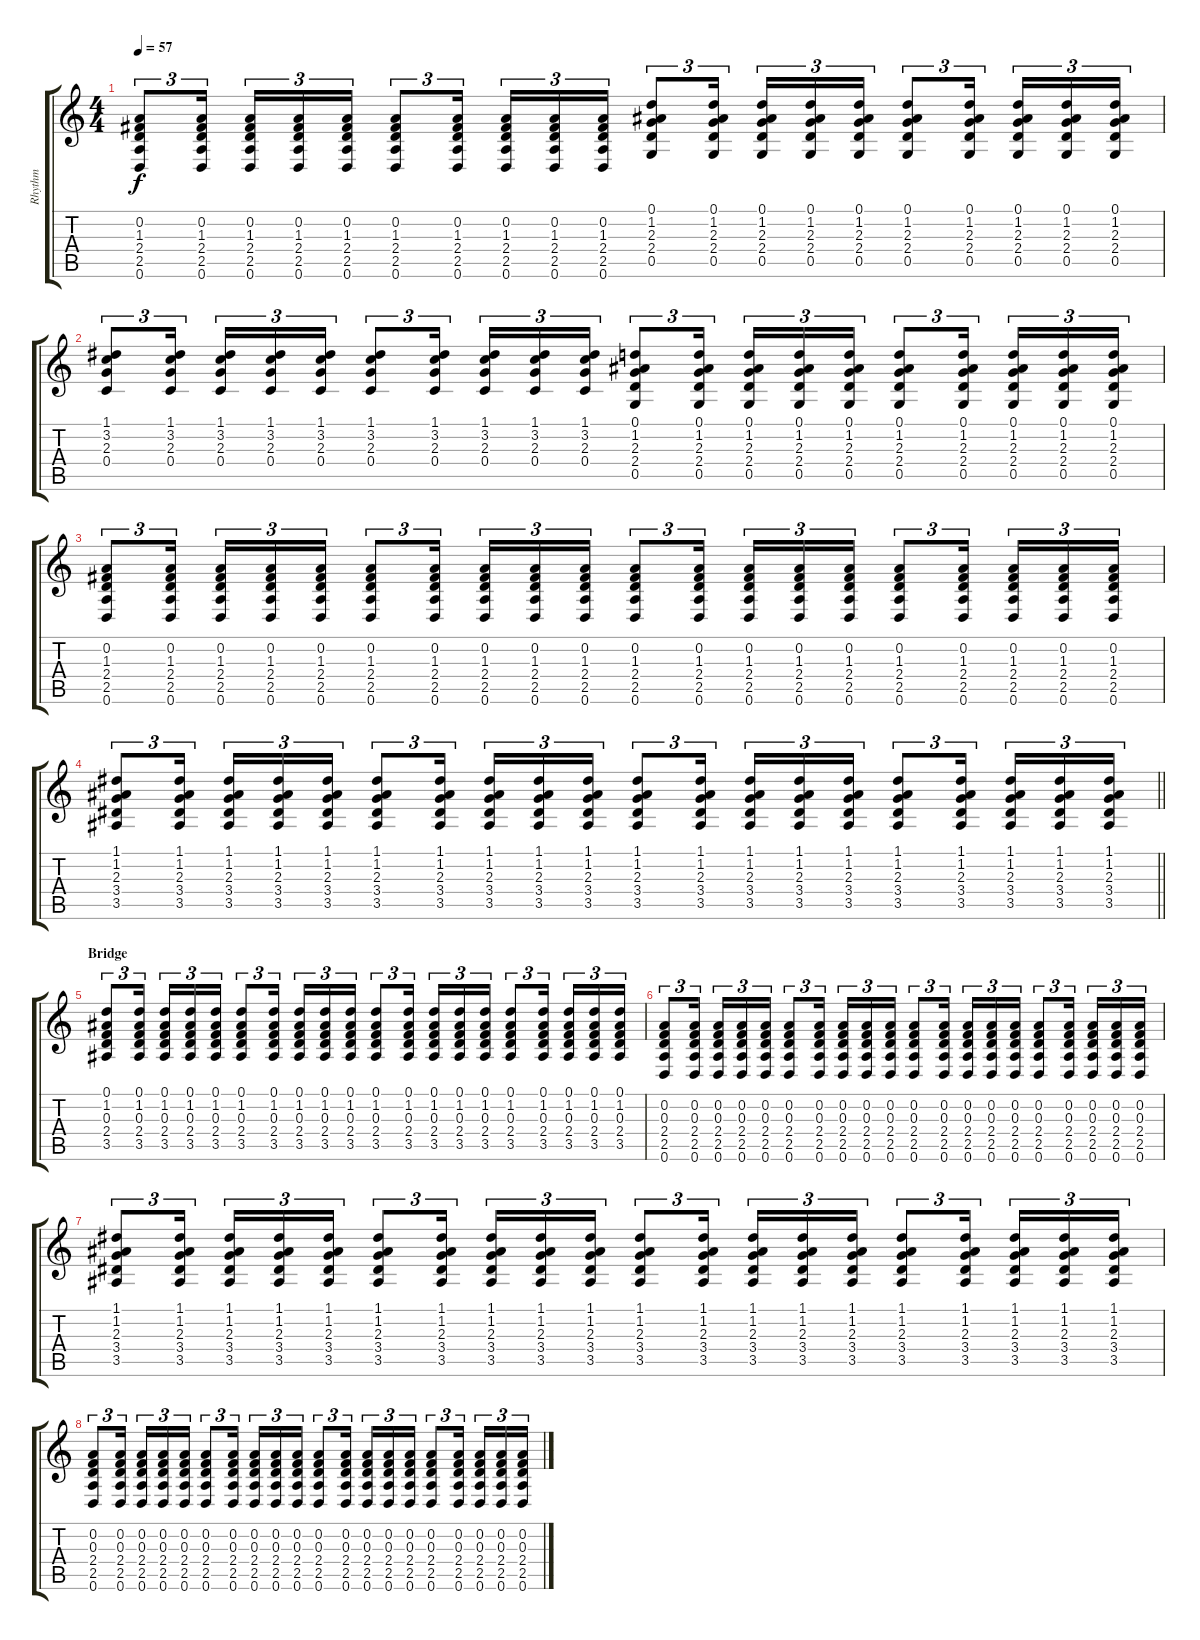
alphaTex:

\track ("Rhythm" "Rhythm") {instrument acousticguitarnylon}
\staff {score tabs}
\tuning (D4 A3 F3 C3 G2 D2) {hide}
\ts (4 4)
\tempo 57
\clef g2
\ks c
(0.2 1.3 2.4 2.5 0.6).8{tu (3 2) dy f} (0.2 1.3 2.4 2.5 0.6).16{tu (3 2) beam splitsecondary} (0.2 1.3 2.4 2.5 0.6).16{tu (3 2)} (0.2 1.3 2.4 2.5 0.6).16{tu (3 2)} (0.2 1.3 2.4 2.5 0.6).16{tu (3 2)} (0.2 1.3 2.4 2.5 0.6).8{tu (3 2)} (0.2 1.3 2.4 2.5 0.6).16{tu (3 2) beam splitsecondary} (0.2 1.3 2.4 2.5 0.6).16{tu (3 2)} (0.2 1.3 2.4 2.5 0.6).16{tu (3 2)} (0.2 1.3 2.4 2.5 0.6).16{tu (3 2)} (0.1 1.2 2.3 2.4 0.5).8{tu (3 2)} (0.1 1.2 2.3 2.4 0.5).16{tu (3 2) beam splitsecondary} (0.1 1.2 2.3 2.4 0.5).16{tu (3 2)} (0.1 1.2 2.3 2.4 0.5).16{tu (3 2)} (0.1 1.2 2.3 2.4 0.5).16{tu (3 2)} (0.1 1.2 2.3 2.4 0.5).8{tu (3 2)} (0.1 1.2 2.3 2.4 0.5).16{tu (3 2) beam splitsecondary} (0.1 1.2 2.3 2.4 0.5).16{tu (3 2)} (0.1 1.2 2.3 2.4 0.5).16{tu (3 2)} (0.1 1.2 2.3 2.4 0.5).16{tu (3 2)} |
(1.1 3.2 2.3 0.4).8{tu (3 2)} (1.1 3.2 2.3 0.4).16{tu (3 2) beam splitsecondary} (1.1 3.2 2.3 0.4).16{tu (3 2)} (1.1 3.2 2.3 0.4).16{tu (3 2)} (1.1 3.2 2.3 0.4).16{tu (3 2)} (1.1 3.2 2.3 0.4).8{tu (3 2)} (1.1 3.2 2.3 0.4).16{tu (3 2) beam splitsecondary} (1.1 3.2 2.3 0.4).16{tu (3 2)} (1.1 3.2 2.3 0.4).16{tu (3 2)} (1.1 3.2 2.3 0.4).16{tu (3 2)} (0.1 1.2 2.3 2.4 0.5).8{tu (3 2)} (0.1 1.2 2.3 2.4 0.5).16{tu (3 2) beam splitsecondary} (0.1 1.2 2.3 2.4 0.5).16{tu (3 2)} (0.1 1.2 2.3 2.4 0.5).16{tu (3 2)} (0.1 1.2 2.3 2.4 0.5).16{tu (3 2)} (0.1 1.2 2.3 2.4 0.5).8{tu (3 2)} (0.1 1.2 2.3 2.4 0.5).16{tu (3 2) beam splitsecondary} (0.1 1.2 2.3 2.4 0.5).16{tu (3 2)} (0.1 1.2 2.3 2.4 0.5).16{tu (3 2)} (0.1 1.2 2.3 2.4 0.5).16{tu (3 2)} |
(0.2 1.3 2.4 2.5 0.6).8{tu (3 2)} (0.2 1.3 2.4 2.5 0.6).16{tu (3 2) beam splitsecondary} (0.2 1.3 2.4 2.5 0.6).16{tu (3 2)} (0.2 1.3 2.4 2.5 0.6).16{tu (3 2)} (0.2 1.3 2.4 2.5 0.6).16{tu (3 2)} (0.2 1.3 2.4 2.5 0.6).8{tu (3 2)} (0.2 1.3 2.4 2.5 0.6).16{tu (3 2) beam splitsecondary} (0.2 1.3 2.4 2.5 0.6).16{tu (3 2)} (0.2 1.3 2.4 2.5 0.6).16{tu (3 2)} (0.2 1.3 2.4 2.5 0.6).16{tu (3 2)} (0.2 1.3 2.4 2.5 0.6).8{tu (3 2)} (0.2 1.3 2.4 2.5 0.6).16{tu (3 2) beam splitsecondary} (0.2 1.3 2.4 2.5 0.6).16{tu (3 2)} (0.2 1.3 2.4 2.5 0.6).16{tu (3 2)} (0.2 1.3 2.4 2.5 0.6).16{tu (3 2)} (0.2 1.3 2.4 2.5 0.6).8{tu (3 2)} (0.2 1.3 2.4 2.5 0.6).16{tu (3 2) beam splitsecondary} (0.2 1.3 2.4 2.5 0.6).16{tu (3 2)} (0.2 1.3 2.4 2.5 0.6).16{tu (3 2)} (0.2 1.3 2.4 2.5 0.6).16{tu (3 2)} |
\barLineRight lightlight
(1.1 1.2 2.3 3.4 3.5).8{tu (3 2)} (1.1 1.2 2.3 3.4 3.5).16{tu (3 2) beam splitsecondary} (1.1 1.2 2.3 3.4 3.5).16{tu (3 2)} (1.1 1.2 2.3 3.4 3.5).16{tu (3 2)} (1.1 1.2 2.3 3.4 3.5).16{tu (3 2)} (1.1 1.2 2.3 3.4 3.5).8{tu (3 2)} (1.1 1.2 2.3 3.4 3.5).16{tu (3 2) beam splitsecondary} (1.1 1.2 2.3 3.4 3.5).16{tu (3 2)} (1.1 1.2 2.3 3.4 3.5).16{tu (3 2)} (1.1 1.2 2.3 3.4 3.5).16{tu (3 2)} (1.1 1.2 2.3 3.4 3.5).8{tu (3 2)} (1.1 1.2 2.3 3.4 3.5).16{tu (3 2) beam splitsecondary} (1.1 1.2 2.3 3.4 3.5).16{tu (3 2)} (1.1 1.2 2.3 3.4 3.5).16{tu (3 2)} (1.1 1.2 2.3 3.4 3.5).16{tu (3 2)} (1.1 1.2 2.3 3.4 3.5).8{tu (3 2)} (1.1 1.2 2.3 3.4 3.5).16{tu (3 2) beam splitsecondary} (1.1 1.2 2.3 3.4 3.5).16{tu (3 2)} (1.1 1.2 2.3 3.4 3.5).16{tu (3 2)} (1.1 1.2 2.3 3.4 3.5).16{tu (3 2)} |
\section ("" "Bridge")
(0.1 1.2 0.3 2.4 3.5).8{tu (3 2)} (0.1 1.2 0.3 2.4 3.5).16{tu (3 2) beam splitsecondary} (0.1 1.2 0.3 2.4 3.5).16{tu (3 2)} (0.1 1.2 0.3 2.4 3.5).16{tu (3 2)} (0.1 1.2 0.3 2.4 3.5).16{tu (3 2)} (0.1 1.2 0.3 2.4 3.5).8{tu (3 2)} (0.1 1.2 0.3 2.4 3.5).16{tu (3 2) beam splitsecondary} (0.1 1.2 0.3 2.4 3.5).16{tu (3 2)} (0.1 1.2 0.3 2.4 3.5).16{tu (3 2)} (0.1 1.2 0.3 2.4 3.5).16{tu (3 2)} (0.1 1.2 0.3 2.4 3.5).8{tu (3 2)} (0.1 1.2 0.3 2.4 3.5).16{tu (3 2) beam splitsecondary} (0.1 1.2 0.3 2.4 3.5).16{tu (3 2)} (0.1 1.2 0.3 2.4 3.5).16{tu (3 2)} (0.1 1.2 0.3 2.4 3.5).16{tu (3 2)} (0.1 1.2 0.3 2.4 3.5).8{tu (3 2)} (0.1 1.2 0.3 2.4 3.5).16{tu (3 2) beam splitsecondary} (0.1 1.2 0.3 2.4 3.5).16{tu (3 2)} (0.1 1.2 0.3 2.4 3.5).16{tu (3 2)} (0.1 1.2 0.3 2.4 3.5).16{tu (3 2)} |
(0.2 0.3 2.4 2.5 0.6).8{tu (3 2)} (0.2 0.3 2.4 2.5 0.6).16{tu (3 2) beam splitsecondary} (0.2 0.3 2.4 2.5 0.6).16{tu (3 2)} (0.2 0.3 2.4 2.5 0.6).16{tu (3 2)} (0.2 0.3 2.4 2.5 0.6).16{tu (3 2)} (0.2 0.3 2.4 2.5 0.6).8{tu (3 2)} (0.2 0.3 2.4 2.5 0.6).16{tu (3 2) beam splitsecondary} (0.2 0.3 2.4 2.5 0.6).16{tu (3 2)} (0.2 0.3 2.4 2.5 0.6).16{tu (3 2)} (0.2 0.3 2.4 2.5 0.6).16{tu (3 2)} (0.2 0.3 2.4 2.5 0.6).8{tu (3 2)} (0.2 0.3 2.4 2.5 0.6).16{tu (3 2) beam splitsecondary} (0.2 0.3 2.4 2.5 0.6).16{tu (3 2)} (0.2 0.3 2.4 2.5 0.6).16{tu (3 2)} (0.2 0.3 2.4 2.5 0.6).16{tu (3 2)} (0.2 0.3 2.4 2.5 0.6).8{tu (3 2)} (0.2 0.3 2.4 2.5 0.6).16{tu (3 2) beam splitsecondary} (0.2 0.3 2.4 2.5 0.6).16{tu (3 2)} (0.2 0.3 2.4 2.5 0.6).16{tu (3 2)} (0.2 0.3 2.4 2.5 0.6).16{tu (3 2)} |
(1.1 1.2 2.3 3.4 3.5).8{tu (3 2)} (1.1 1.2 2.3 3.4 3.5).16{tu (3 2) beam splitsecondary} (1.1 1.2 2.3 3.4 3.5).16{tu (3 2)} (1.1 1.2 2.3 3.4 3.5).16{tu (3 2)} (1.1 1.2 2.3 3.4 3.5).16{tu (3 2)} (1.1 1.2 2.3 3.4 3.5).8{tu (3 2)} (1.1 1.2 2.3 3.4 3.5).16{tu (3 2) beam splitsecondary} (1.1 1.2 2.3 3.4 3.5).16{tu (3 2)} (1.1 1.2 2.3 3.4 3.5).16{tu (3 2)} (1.1 1.2 2.3 3.4 3.5).16{tu (3 2)} (1.1 1.2 2.3 3.4 3.5).8{tu (3 2)} (1.1 1.2 2.3 3.4 3.5).16{tu (3 2) beam splitsecondary} (1.1 1.2 2.3 3.4 3.5).16{tu (3 2)} (1.1 1.2 2.3 3.4 3.5).16{tu (3 2)} (1.1 1.2 2.3 3.4 3.5).16{tu (3 2)} (1.1 1.2 2.3 3.4 3.5).8{tu (3 2)} (1.1 1.2 2.3 3.4 3.5).16{tu (3 2) beam splitsecondary} (1.1 1.2 2.3 3.4 3.5).16{tu (3 2)} (1.1 1.2 2.3 3.4 3.5).16{tu (3 2)} (1.1 1.2 2.3 3.4 3.5).16{tu (3 2)} |
(0.2 0.3 2.4 2.5 0.6).8{tu (3 2)} (0.2 0.3 2.4 2.5 0.6).16{tu (3 2) beam splitsecondary} (0.2 0.3 2.4 2.5 0.6).16{tu (3 2)} (0.2 0.3 2.4 2.5 0.6).16{tu (3 2)} (0.2 0.3 2.4 2.5 0.6).16{tu (3 2)} (0.2 0.3 2.4 2.5 0.6).8{tu (3 2)} (0.2 0.3 2.4 2.5 0.6).16{tu (3 2) beam splitsecondary} (0.2 0.3 2.4 2.5 0.6).16{tu (3 2)} (0.2 0.3 2.4 2.5 0.6).16{tu (3 2)} (0.2 0.3 2.4 2.5 0.6).16{tu (3 2)} (0.2 0.3 2.4 2.5 0.6).8{tu (3 2)} (0.2 0.3 2.4 2.5 0.6).16{tu (3 2) beam splitsecondary} (0.2 0.3 2.4 2.5 0.6).16{tu (3 2)} (0.2 0.3 2.4 2.5 0.6).16{tu (3 2)} (0.2 0.3 2.4 2.5 0.6).16{tu (3 2)} (0.2 0.3 2.4 2.5 0.6).8{tu (3 2)} (0.2 0.3 2.4 2.5 0.6).16{tu (3 2) beam splitsecondary} (0.2 0.3 2.4 2.5 0.6).16{tu (3 2)} (0.2 0.3 2.4 2.5 0.6).16{tu (3 2)} (0.2 0.3 2.4 2.5 0.6).16{tu (3 2)}
